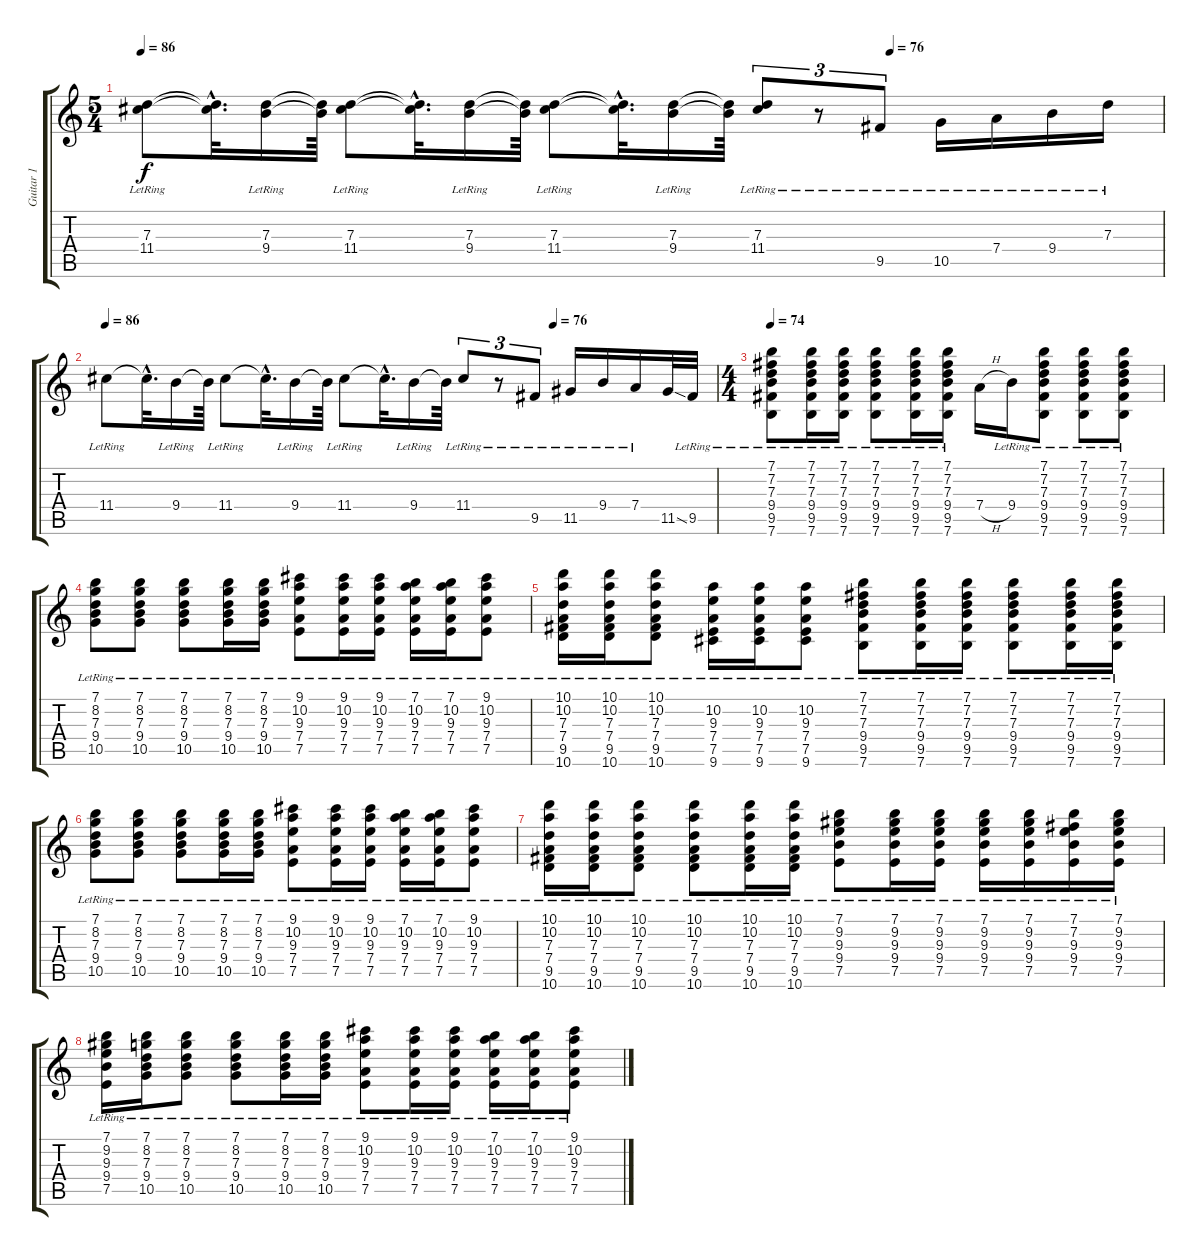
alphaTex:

\track ("Guitar 1" "Guitar 1") {instrument acousticguitarsteel}
\staff {score tabs}
\tuning (E4 B3 G3 D3 A2 E2) {hide}
\ts (5 4)
\tempo 86
\tempo (76 0.7333333333333333)
\clef g2
\ks c
(7.3{lr} 11.4{lr}).8{dy f} (7.3{hac t} 11.4{hac t}).32{d} (7.3{lr} 9.4{lr}).16 (7.3{t} 9.4{t}).64 (7.3{lr} 11.4{lr}).8 (7.3{hac t} 11.4{hac t}).32{d} (7.3{lr} 9.4{lr}).16 (7.3{t} 9.4{t}).64 (7.3{lr} 11.4{lr}).8 (7.3{hac t} 11.4{hac t}).32{d} (7.3{lr} 9.4{lr}).16 (7.3{t} 9.4{t}).64 (7.3{lr} 11.4{lr}).8{tu (3 2)} r.8{tu (3 2)} 9.5{lr}.8{tu (3 2)} 10.5{lr}.16 7.4{lr}.16 9.4{lr}.16 7.3{lr}.16 |
\tempo 86
\tempo (76 0.7333333333333333)
11.4{lr}.8 11.4{hac t}.32{d} 9.4{lr}.16 9.4{t}.64 11.4{lr}.8 11.4{hac t}.32{d} 9.4{lr}.16 9.4{t}.64 11.4{lr}.8 11.4{hac t}.32{d} 9.4{lr}.16 9.4{t}.64 11.4{lr}.8{tu (3 2)} r.8{tu (3 2)} 9.5{lr}.8{tu (3 2) volume 10} 11.5{lr}.16 9.4{lr}.16 7.4{lr}.16 11.5{ss}.32 9.5{lr}.32 |
\ts (4 4)
\tempo 74
(7.1{lr} 7.2{lr} 7.3{lr} 9.4{lr} 9.5{lr} 7.6{lr}).8 (7.1{lr} 7.2{lr} 7.3{lr} 9.4{lr} 9.5{lr} 7.6{lr}).16 (7.1{lr} 7.2{lr} 7.3{lr} 9.4{lr} 9.5{lr} 7.6{lr}).16 (7.1{lr} 7.2{lr} 7.3{lr} 9.4{lr} 9.5{lr} 7.6{lr}).8 (7.1{lr} 7.2{lr} 7.3{lr} 9.4{lr} 9.5{lr} 7.6{lr}).16 (7.1{lr} 7.2{lr} 7.3{lr} 9.4{lr} 9.5{lr} 7.6{lr}).16 7.4{h}.16 9.4{lr}.16 (7.1{lr} 7.2{lr} 7.3{lr} 9.4{lr} 9.5{lr} 7.6{lr}).8 (7.1{lr} 7.2{lr} 7.3{lr} 9.4{lr} 9.5{lr} 7.6{lr}).8 (7.1{lr} 7.2{lr} 7.3{lr} 9.4{lr} 9.5{lr} 7.6{lr}).8 |
(7.1{lr} 8.2{lr} 7.3{lr} 9.4{lr} 10.5{lr}).8 (7.1{lr} 8.2{lr} 7.3{lr} 9.4{lr} 10.5{lr}).8 (7.1{lr} 8.2{lr} 7.3{lr} 9.4{lr} 10.5{lr}).8 (7.1{lr} 8.2{lr} 7.3{lr} 9.4{lr} 10.5{lr}).16 (7.1{lr} 8.2{lr} 7.3{lr} 9.4{lr} 10.5{lr}).16 (9.1{lr} 10.2{lr} 9.3{lr} 7.4{lr} 7.5{lr}).8 (9.1{lr} 10.2{lr} 9.3{lr} 7.4{lr} 7.5{lr}).16 (9.1{lr} 10.2{lr} 9.3{lr} 7.4{lr} 7.5{lr}).16 (7.1{lr} 10.2{lr} 9.3{lr} 7.4{lr} 7.5{lr}).16 (7.1{lr} 10.2{lr} 9.3{lr} 7.4{lr} 7.5{lr}).16 (9.1{lr} 10.2{lr} 9.3{lr} 7.4{lr} 7.5{lr}).8 |
(10.1{lr} 10.2{lr} 7.3{lr} 7.4{lr} 9.5{lr} 10.6{lr}).16 (10.1{lr} 10.2{lr} 7.3{lr} 7.4{lr} 9.5{lr} 10.6{lr}).16 (10.1{lr} 10.2{lr} 7.3{lr} 7.4{lr} 9.5{lr} 10.6{lr}).8 (10.2{lr} 9.3{lr} 7.4{lr} 7.5{lr} 9.6{lr}).16 (10.2{lr} 9.3{lr} 7.4{lr} 7.5{lr} 9.6{lr}).16 (10.2{lr} 9.3{lr} 7.4{lr} 7.5{lr} 9.6{lr}).8 (7.1{lr} 7.2{lr} 7.3{lr} 9.4{lr} 9.5{lr} 7.6{lr}).8 (7.1{lr} 7.2{lr} 7.3{lr} 9.4{lr} 9.5{lr} 7.6{lr}).16 (7.1{lr} 7.2{lr} 7.3{lr} 9.4{lr} 9.5{lr} 7.6{lr}).16 (7.1{lr} 7.2{lr} 7.3{lr} 9.4{lr} 9.5{lr} 7.6{lr}).8 (7.1{lr} 7.2{lr} 7.3{lr} 9.4{lr} 9.5{lr} 7.6{lr}).16 (7.1{lr} 7.2{lr} 7.3{lr} 9.4{lr} 9.5{lr} 7.6{lr}).16 |
(7.1{lr} 8.2{lr} 7.3{lr} 9.4{lr} 10.5{lr}).8 (7.1{lr} 8.2{lr} 7.3{lr} 9.4{lr} 10.5{lr}).8 (7.1{lr} 8.2{lr} 7.3{lr} 9.4{lr} 10.5{lr}).8 (7.1{lr} 8.2{lr} 7.3{lr} 9.4{lr} 10.5{lr}).16 (7.1{lr} 8.2{lr} 7.3{lr} 9.4{lr} 10.5{lr}).16 (9.1{lr} 10.2{lr} 9.3{lr} 7.4{lr} 7.5{lr}).8 (9.1{lr} 10.2{lr} 9.3{lr} 7.4{lr} 7.5{lr}).16 (9.1{lr} 10.2{lr} 9.3{lr} 7.4{lr} 7.5{lr}).16 (7.1{lr} 10.2{lr} 9.3{lr} 7.4{lr} 7.5{lr}).16 (7.1{lr} 10.2{lr} 9.3{lr} 7.4{lr} 7.5{lr}).16 (9.1{lr} 10.2{lr} 9.3{lr} 7.4{lr} 7.5{lr}).8 |
(10.1{lr} 10.2{lr} 7.3{lr} 7.4{lr} 9.5{lr} 10.6{lr}).16 (10.1{lr} 10.2{lr} 7.3{lr} 7.4{lr} 9.5{lr} 10.6{lr}).16 (10.1{lr} 10.2{lr} 7.3{lr} 7.4{lr} 9.5{lr} 10.6{lr}).8 (10.1{lr} 10.2{lr} 7.3{lr} 7.4{lr} 9.5{lr} 10.6{lr}).8 (10.1{lr} 10.2{lr} 7.3{lr} 7.4{lr} 9.5{lr} 10.6{lr}).16 (10.1{lr} 10.2{lr} 7.3{lr} 7.4{lr} 9.5{lr} 10.6{lr}).16 (7.1{lr} 9.2{lr} 9.3{lr} 9.4{lr} 7.5{lr}).8 (7.1{lr} 9.2{lr} 9.3{lr} 9.4{lr} 7.5{lr}).16 (7.1{lr} 9.2{lr} 9.3{lr} 9.4{lr} 7.5{lr}).16 (7.1{lr} 9.2{lr} 9.3{lr} 9.4{lr} 7.5{lr}).16 (7.1{lr} 9.2{lr} 9.3{lr} 9.4{lr} 7.5{lr}).16 (7.1{lr} 7.2{lr} 9.3{lr} 9.4{lr} 7.5{lr}).16 (7.1{lr} 9.2{lr} 9.3{lr} 9.4{lr} 7.5{lr}).16 |
(7.1{lr} 9.2{lr} 9.3{lr} 9.4{lr} 7.5{lr}).16 (7.1{lr} 8.2{lr} 7.3{lr} 9.4{lr} 10.5{lr}).16 (7.1{lr} 8.2{lr} 7.3{lr} 9.4{lr} 10.5{lr}).8 (7.1{lr} 8.2{lr} 7.3{lr} 9.4{lr} 10.5{lr}).8 (7.1{lr} 8.2{lr} 7.3{lr} 9.4{lr} 10.5{lr}).16 (7.1{lr} 8.2{lr} 7.3{lr} 9.4{lr} 10.5{lr}).16 (9.1{lr} 10.2{lr} 9.3{lr} 7.4{lr} 7.5{lr}).8 (9.1{lr} 10.2{lr} 9.3{lr} 7.4{lr} 7.5{lr}).16 (9.1{lr} 10.2{lr} 9.3{lr} 7.4{lr} 7.5{lr}).16 (7.1{lr} 10.2{lr} 9.3{lr} 7.4{lr} 7.5{lr}).16 (7.1{lr} 10.2{lr} 9.3{lr} 7.4{lr} 7.5{lr}).16 (9.1{lr} 10.2{lr} 9.3{lr} 7.4{lr} 7.5{lr}).8
